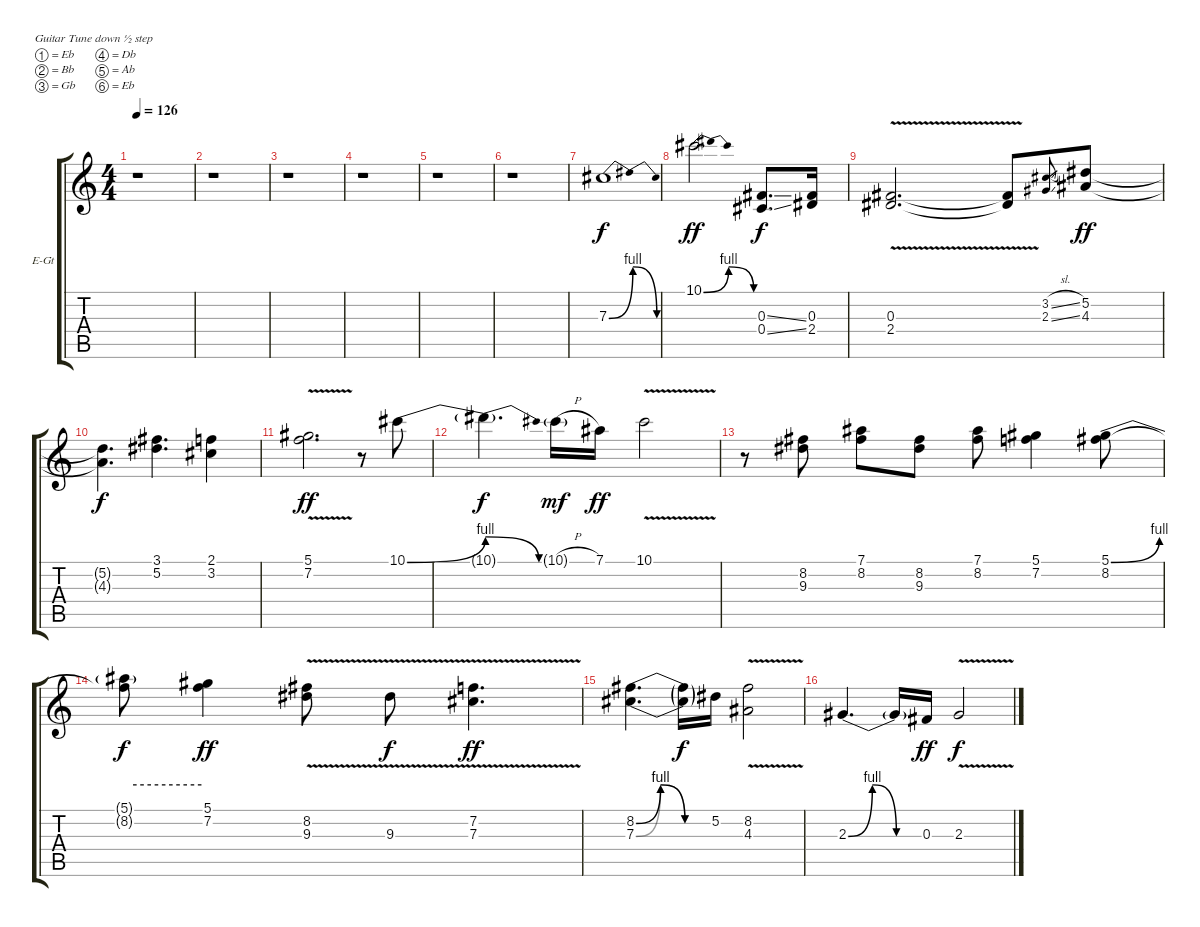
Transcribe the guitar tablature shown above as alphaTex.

\bracketExtendMode groupsimilarinstruments
\firstSystemTrackNameOrientation horizontal
\otherSystemsTrackNameOrientation horizontal
\track ("Guitar - Solo" "E-Gt") {instrument overdrivenguitar}
\staff {score tabs}
\tuning (Eb4 Bb3 Gb3 Db3 Ab2 Eb2)
\ts (4 4)
\tempo 126
\clef g2
\ks c
r.1{dy f} |
r.1 |
r.1 |
r.1 |
r.1 |
r.1 |
7.3{be (bendrelease 0 0 30 4 30 4 60 0)}.1 |
10.1{be (bendrelease 0 0 30 4 30 4 60 0)}.2{d dy ff} (0.4{ss} 0.3{ss}).8{d dy f} (2.4 0.3).16 |
(2.4{v} 0.3{v}).2{d} (2.4{v t} 0.3{v t}).8 (2.3{sl} 3.2{sl}).8{gr} (4.3 5.2).8{dy ff} |
(4.3{t} 5.2{t}).4{d dy f} (5.2 3.1).4{d} (3.2 2.1).4 |
(7.2{v} 5.1{v}).2{d dy ff} r.8 10.1{be (bend 0 0 60 4)}.8 |
10.1{be (release 0 4 60 0) t}.4{d dy f} 10.1{h g}.16{dy mf} 7.1.16{dy ff} 10.1{v}.2 |
r.8 (9.3 8.2).8 (8.2 7.1).8 (9.3 8.2).8 (8.2 7.1).8 (7.2 5.1).4 (8.2 5.1{be (bend 0 0 60 4)}).8 |
(8.2{t} 5.1{be (hold 0 4 60 4) t}).8{dy f} (7.2 5.1).4{dy ff} (9.3{v} 8.2{v}).8 9.3{v}.8{dy f} (7.3{v} 7.2{v}).4{d dy ff} |
(7.3{be (bendrelease 0 0 30 4 30 4 60 0)} 8.2{be (bendrelease 0 0 30 4 30 4 60 0)}).4{d} (7.3{be (hold 0 0 60 0) t} 8.2{be (hold 0 0 60 0) t}).16{dy f} 5.2.16 (4.3{v} 8.2{v}).2 |
2.3{be (bendrelease 0 0 30 4 30 4 60 0)}.4{d} 2.3{be (hold 0 0 60 0) t}.16 0.3.16{dy ff} 2.3{v}.2{dy f}
